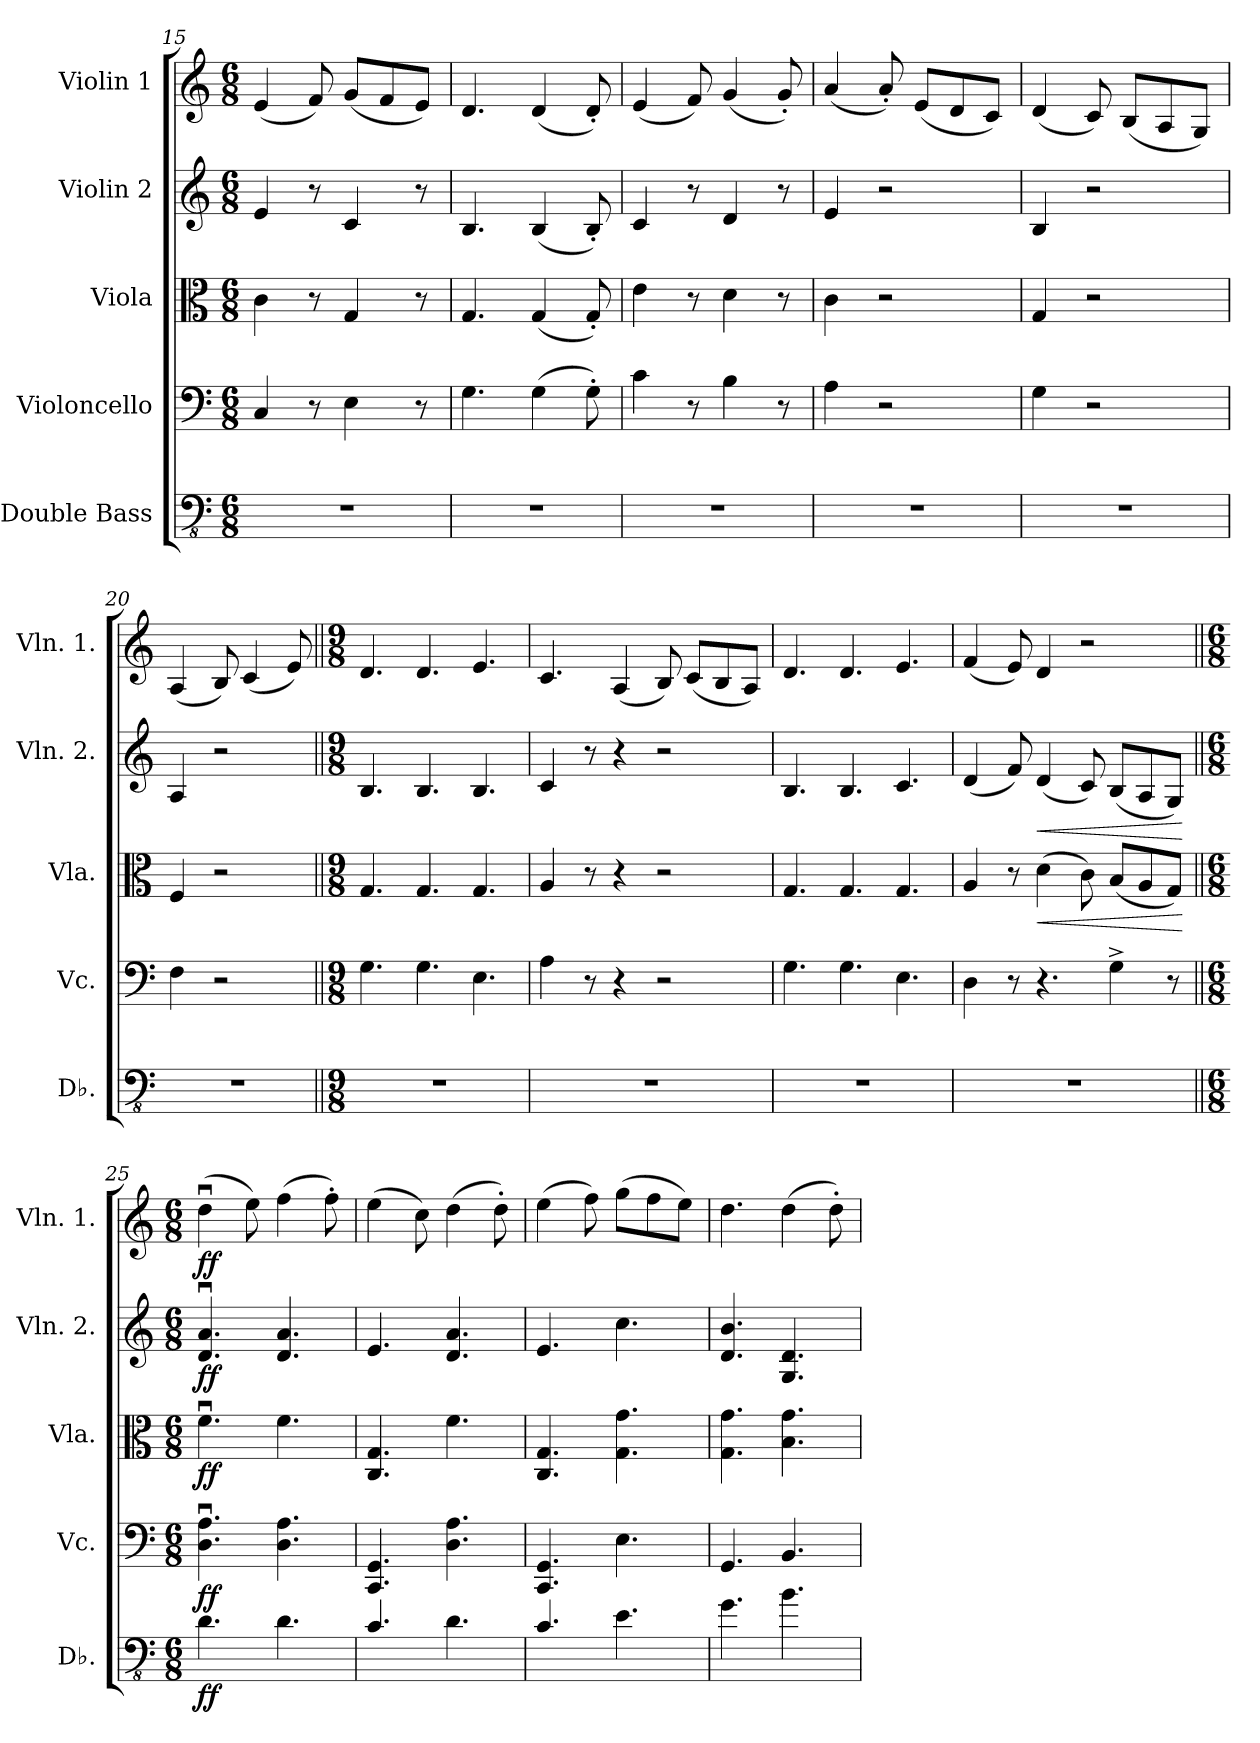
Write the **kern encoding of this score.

**kern	**dynam	**kern	**dynam	**kern	**dynam	**kern	**dynam	**kern	**dynam
*part5	*part5	*part4	*part4	*part3	*part3	*part2	*part2	*part1	*part1
*staff5	*staff5	*staff4	*staff4	*staff3	*staff3	*staff2	*staff2	*staff1	*staff1
*I"Double Bass	*	*I"Violoncello	*	*I"Viola	*	*I"Violin 2	*	*I"Violin 1	*
*I'Db.	*	*I'Vc.	*	*I'Vla.	*	*I'Vln. 2.	*	*I'Vln. 1.	*
*clefFv4	*	*clefF4	*	*clefC3	*	*clefG2	*	*clefG2	*
*ITrd7c12	*	*	*	*	*	*	*	*	*
*k[]	*	*k[]	*	*k[]	*	*k[]	*	*k[]	*
*M6/8	*	*M6/8	*	*M6/8	*	*M6/8	*	*M6/8	*
=15	=15	=15	=15	=15	=15	=15	=15	=15	=15
2.r	.	4C/	.	4c\	.	4e/	.	(4e/	.
.	.	8r	.	8r	.	8r	.	8f/)	.
.	.	4E\	.	4G/	.	4c/	.	(8g/L	.
.	.	.	.	.	.	.	.	8f/	.
.	.	8r	.	8r	.	8r	.	8e/J)	.
=16	=16	=16	=16	=16	=16	=16	=16	=16	=16
2.r	.	4.G\	.	4.G/	.	4.B/	.	4.d/	.
.	.	(4G\	.	(4G/	.	(4B/	.	(4d/	.
.	.	8G'\)	.	8G'/)	.	8B'/)	.	8d'/)	.
=17	=17	=17	=17	=17	=17	=17	=17	=17	=17
2.r	.	4c\	.	4e\	.	4c/	.	(4e/	.
.	.	8r	.	8r	.	8r	.	8f/)	.
.	.	4B\	.	4d\	.	4d/	.	(4g/	.
.	.	8r	.	8r	.	8r	.	8g'/)	.
=18	=18	=18	=18	=18	=18	=18	=18	=18	=18
2.r	.	4A\	.	4c\	.	4e/	.	(4a/	.
.	.	2r	.	2r	.	2r	.	8a'/)	.
.	.	.	.	.	.	.	.	(8e/L	.
.	.	.	.	.	.	.	.	8d/	.
.	.	.	.	.	.	.	.	8c/J)	.
=19	=19	=19	=19	=19	=19	=19	=19	=19	=19
2.r	.	4G\	.	4G/	.	4B/	.	(4d/	.
.	.	2r	.	2r	.	2r	.	8c/)	.
.	.	.	.	.	.	.	.	(8B/L	.
.	.	.	.	.	.	.	.	8A/	.
.	.	.	.	.	.	.	.	8G/J)	.
!!LO:LB:g=z
=20	=20	=20	=20	=20	=20	=20	=20	=20	=20
2.r	.	4F\	.	4F/	.	4A/	.	(4A/	.
.	.	2r	.	2r	.	2r	.	8B/)	.
.	.	.	.	.	.	.	.	(4c/	.
.	.	.	.	.	.	.	.	8e/)	.
=21||	=21||	=21||	=21||	=21||	=21||	=21||	=21||	=21||	=21||
*M9/8	*	*M9/8	*	*M9/8	*	*M9/8	*	*M9/8	*
8%9r	.	4.G\	.	4.G/	.	4.B/	.	4.d/	.
.	.	4.G\	.	4.G/	.	4.B/	.	4.d/	.
.	.	4.E\	.	4.G/	.	4.B/	.	4.e/	.
=22	=22	=22	=22	=22	=22	=22	=22	=22	=22
8%9r	.	4A\	.	4A/	.	4c/	.	4.c/	.
.	.	8r	.	8r	.	8r	.	.	.
.	.	4r	.	4r	.	4r	.	(4A/	.
.	.	2r	.	2r	.	2r	.	8B/)	.
.	.	.	.	.	.	.	.	(8c/L	.
.	.	.	.	.	.	.	.	8B/	.
.	.	.	.	.	.	.	.	8A/J)	.
=23	=23	=23	=23	=23	=23	=23	=23	=23	=23
8%9r	.	4.G\	.	4.G/	.	4.B/	.	4.d/	.
.	.	4.G\	.	4.G/	.	4.B/	.	4.d/	.
.	.	4.E\	.	4.G/	.	4.c/	.	4.e/	.
=24	=24	=24	=24	=24	=24	=24	=24	=24	=24
8%9r	.	4D\	.	4A/	.	(4d/	.	(4f/	.
.	.	8r	.	8r	.	8f/)	.	8e/)	.
!	!	!	!	!	!LO:HP:b	!	!LO:HP:b	!	!
.	.	4.r	.	(4d\	<	(4d/	<	4d/	.
.	.	.	.	8c\)	.	8c/)	.	2r	.
.	.	4G^\	.	(8B/L	.	(8B/L	.	.	.
.	.	.	.	8A/	.	8A/	.	.	.
.	.	8r	.	8G/J)	.	8G/J)	.	.	.
.	.	.	.	.	[	.	[	.	.
=25||	=25||	=25||	=25||	=25||	=25||	=25||	=25||	=25||	=25||
*M6/8	*	*M6/8	*	*M6/8	*	*M6/8	*	*M6/8	*
!	!LO:DY:b	!	!LO:DY:b	!	!LO:DY:b	!	!LO:DY:b	!	!LO:DY:b
4.DD\	ff	4.D\u 4.A\u	ff	4.fu\	ff	4.d/u 4.a/u	ff	(4ddu\	ff
.	.	.	.	.	.	.	.	8ee\)	.
4.DD\	.	4.D\ 4.A\	.	4.f\	.	4.d/ 4.a/	.	(4ff\	.
.	.	.	.	.	.	.	.	8ff'\)	.
=26	=26	=26	=26	=26	=26	=26	=26	=26	=26
4.CC/	.	4.CC/ 4.GG/	.	4.C/ 4.G/	.	4.e/	.	(4ee\	.
.	.	.	.	.	.	.	.	8cc\)	.
4.DD\	.	4.D\ 4.A\	.	4.f\	.	4.d/ 4.a/	.	(4dd\	.
.	.	.	.	.	.	.	.	8dd'\)	.
!!LO:PB:g=z
=27	=27	=27	=27	=27	=27	=27	=27	=27	=27
4.CC/	.	4.CC/ 4.GG/	.	4.C/ 4.G/	.	4.e/	.	(4ee\	.
.	.	.	.	.	.	.	.	8ff\)	.
4.EE\	.	4.E\	.	4.G\ 4.g\	.	4.cc\	.	(8gg\L	.
.	.	.	.	.	.	.	.	8ff\	.
.	.	.	.	.	.	.	.	8ee\J)	.
=28	=28	=28	=28	=28	=28	=28	=28	=28	=28
4.GG\	.	4.GG/	.	4.G\ 4.g\	.	4.d/ 4.b/	.	4.dd\	.
4.BB\	.	4.BB/	.	4.B\ 4.g\	.	4.G/ 4.d/	.	(4dd\	.
.	.	.	.	.	.	.	.	8dd'\)	.
=	=	=	=	=	=	=	=	=	=
*-	*-	*-	*-	*-	*-	*-	*-	*-	*-
